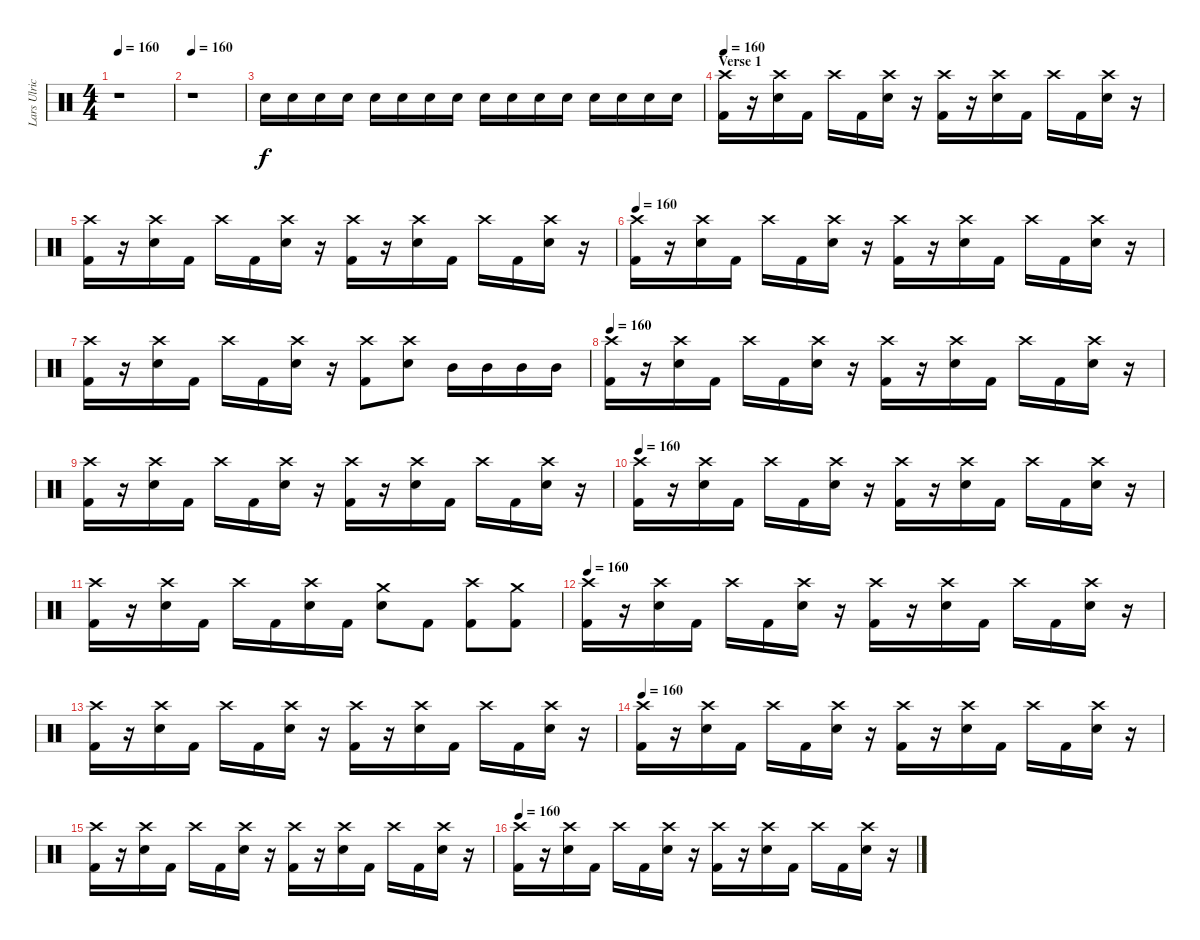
\track ("Lars Ulrich" "Lars Ulric") {instrument percussion}
\staff {score}
\articulation defaults
\ts (4 4)
\tempo 160
\clef neutral
\ks c
r.1{dy f} |
\tempo 160
r.1 |
"Snare (hit) 2".16 "Snare (hit) 2".16 "Snare (hit) 2".16 "Snare (hit) 2".16 "Snare (hit) 2".16 "Snare (hit) 2".16 "Snare (hit) 2".16 "Snare (hit) 2".16 "Snare (hit) 2".16 "Snare (hit) 2".16 "Snare (hit) 2".16 "Snare (hit) 2".16 "Snare (hit) 2".16 "Snare (hit) 2".16 "Snare (hit) 2".16 "Snare (hit) 2".16 |
\section ("" "Verse 1")
\tempo 160
("Crash high (hit)" "Kick (hit) 2").16 r.16 ("Crash high (hit)" "Snare (hit) 2").16 "Kick (hit) 2".16 "Crash high (hit)".16 "Kick (hit) 2".16 ("Crash high (hit)" "Snare (hit) 2").16 r.16 ("Crash high (hit)" "Kick (hit) 2").16 r.16 ("Crash high (hit)" "Snare (hit) 2").16 "Kick (hit) 2".16 "Crash high (hit)".16 "Kick (hit) 2".16 ("Crash high (hit)" "Snare (hit) 2").16 r.16 |
("Crash high (hit)" "Kick (hit) 2").16 r.16 ("Crash high (hit)" "Snare (hit) 2").16 "Kick (hit) 2".16 "Crash high (hit)".16 "Kick (hit) 2".16 ("Crash high (hit)" "Snare (hit) 2").16 r.16 ("Crash high (hit)" "Kick (hit) 2").16 r.16 ("Crash high (hit)" "Snare (hit) 2").16 "Kick (hit) 2".16 "Crash high (hit)".16 "Kick (hit) 2".16 ("Crash high (hit)" "Snare (hit) 2").16 r.16 |
\tempo 160
("Crash high (hit)" "Kick (hit) 2").16 r.16 ("Crash high (hit)" "Snare (hit) 2").16 "Kick (hit) 2".16 "Crash high (hit)".16 "Kick (hit) 2".16 ("Crash high (hit)" "Snare (hit) 2").16 r.16 ("Crash high (hit)" "Kick (hit) 2").16 r.16 ("Crash high (hit)" "Snare (hit) 2").16 "Kick (hit) 2".16 "Crash high (hit)".16 "Kick (hit) 2".16 ("Crash high (hit)" "Snare (hit) 2").16 r.16 |
("Crash high (hit)" "Kick (hit) 2").16 r.16 ("Crash high (hit)" "Snare (hit) 2").16 "Kick (hit) 2".16 "Crash high (hit)".16 "Kick (hit) 2".16 ("Crash high (hit)" "Snare (hit) 2").16 r.16 ("Crash high (hit)" "Kick (hit) 2").8 ("Crash high (hit)" "Snare (hit) 2").8 "Mid Tom (hit)".16 "Mid Tom (hit)".16 "Mid Tom (hit)".16 "Mid Tom (hit)".16 |
\tempo 160
("Crash high (hit)" "Kick (hit) 2").16 r.16 ("Crash high (hit)" "Snare (hit) 2").16 "Kick (hit) 2".16 "Crash high (hit)".16 "Kick (hit) 2".16 ("Crash high (hit)" "Snare (hit) 2").16 r.16 ("Crash high (hit)" "Kick (hit) 2").16 r.16 ("Crash high (hit)" "Snare (hit) 2").16 "Kick (hit) 2".16 "Crash high (hit)".16 "Kick (hit) 2".16 ("Crash high (hit)" "Snare (hit) 2").16 r.16 |
("Crash high (hit)" "Kick (hit) 2").16 r.16 ("Crash high (hit)" "Snare (hit) 2").16 "Kick (hit) 2".16 "Crash high (hit)".16 "Kick (hit) 2".16 ("Crash high (hit)" "Snare (hit) 2").16 r.16 ("Crash high (hit)" "Kick (hit) 2").16 r.16 ("Crash high (hit)" "Snare (hit) 2").16 "Kick (hit) 2".16 "Crash high (hit)".16 "Kick (hit) 2".16 ("Crash high (hit)" "Snare (hit) 2").16 r.16 |
\tempo 160
("Crash high (hit)" "Kick (hit) 2").16 r.16 ("Crash high (hit)" "Snare (hit) 2").16 "Kick (hit) 2".16 "Crash high (hit)".16 "Kick (hit) 2".16 ("Crash high (hit)" "Snare (hit) 2").16 r.16 ("Crash high (hit)" "Kick (hit) 2").16 r.16 ("Crash high (hit)" "Snare (hit) 2").16 "Kick (hit) 2".16 "Crash high (hit)".16 "Kick (hit) 2".16 ("Crash high (hit)" "Snare (hit) 2").16 r.16 |
("Crash high (hit)" "Kick (hit) 2").16 r.16 ("Crash high (hit)" "Snare (hit) 2").16 "Kick (hit) 2".16 "Crash high (hit)".16 "Kick (hit) 2".16 ("Crash high (hit)" "Snare (hit) 2").16 "Kick (hit) 2".16 ("Crash medium (hit)" "Snare (hit) 2").8 "Kick (hit) 2".8 ("Crash high (hit)" "Kick (hit) 2").8 ("Crash medium (hit)" "Kick (hit) 2").8 |
\tempo 160
("Crash high (hit)" "Kick (hit) 2").16 r.16 ("Crash high (hit)" "Snare (hit) 2").16 "Kick (hit) 2".16 "Crash high (hit)".16 "Kick (hit) 2".16 ("Crash high (hit)" "Snare (hit) 2").16 r.16 ("Crash high (hit)" "Kick (hit) 2").16 r.16 ("Crash high (hit)" "Snare (hit) 2").16 "Kick (hit) 2".16 "Crash high (hit)".16 "Kick (hit) 2".16 ("Crash high (hit)" "Snare (hit) 2").16 r.16 |
("Crash high (hit)" "Kick (hit) 2").16 r.16 ("Crash high (hit)" "Snare (hit) 2").16 "Kick (hit) 2".16 "Crash high (hit)".16 "Kick (hit) 2".16 ("Crash high (hit)" "Snare (hit) 2").16 r.16 ("Crash high (hit)" "Kick (hit) 2").16 r.16 ("Crash high (hit)" "Snare (hit) 2").16 "Kick (hit) 2".16 "Crash high (hit)".16 "Kick (hit) 2".16 ("Crash high (hit)" "Snare (hit) 2").16 r.16 |
\tempo 160
("Crash high (hit)" "Kick (hit) 2").16 r.16 ("Crash high (hit)" "Snare (hit) 2").16 "Kick (hit) 2".16 "Crash high (hit)".16 "Kick (hit) 2".16 ("Crash high (hit)" "Snare (hit) 2").16 r.16 ("Crash high (hit)" "Kick (hit) 2").16 r.16 ("Crash high (hit)" "Snare (hit) 2").16 "Kick (hit) 2".16 "Crash high (hit)".16 "Kick (hit) 2".16 ("Crash high (hit)" "Snare (hit) 2").16 r.16 |
("Crash high (hit)" "Kick (hit) 2").16 r.16 ("Crash high (hit)" "Snare (hit) 2").16 "Kick (hit) 2".16 "Crash high (hit)".16 "Kick (hit) 2".16 ("Crash high (hit)" "Snare (hit) 2").16 r.16 ("Crash high (hit)" "Kick (hit) 2").16 r.16 ("Crash high (hit)" "Snare (hit) 2").16 "Kick (hit) 2".16 "Crash high (hit)".16 "Kick (hit) 2".16 ("Crash high (hit)" "Snare (hit) 2").16 r.16 |
\tempo 160
("Crash high (hit)" "Kick (hit) 2").16 r.16 ("Crash high (hit)" "Snare (hit) 2").16 "Kick (hit) 2".16 "Crash high (hit)".16 "Kick (hit) 2".16 ("Crash high (hit)" "Snare (hit) 2").16 r.16 ("Crash high (hit)" "Kick (hit) 2").16 r.16 ("Crash high (hit)" "Snare (hit) 2").16 "Kick (hit) 2".16 "Crash high (hit)".16 "Kick (hit) 2".16 ("Crash high (hit)" "Snare (hit) 2").16 r.16
